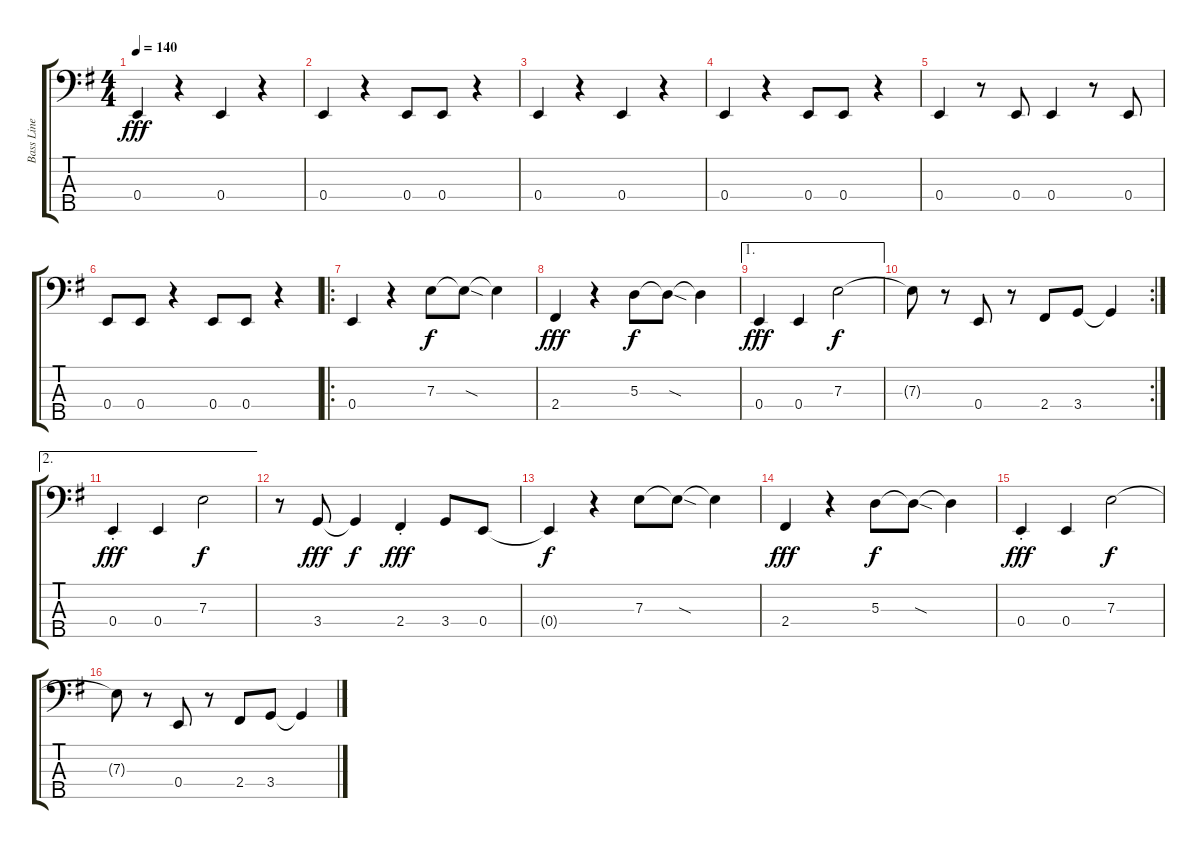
\track ("Bass Line" "Bass Line") {instrument electricbassfinger}
\staff {score tabs}
\tuning (G2 D2 A1 E1 B0) {hide}
\ts (4 4)
\tempo 140
\clef f4
\ks eminor
0.4.4{dy fff} r.4 0.4.4 r.4 |
0.4.4 r.4 0.4.8 0.4.8 r.4 |
0.4.4 r.4 0.4.4 r.4 |
0.4.4 r.4 0.4.8 0.4.8 r.4 |
0.4.4 r.8 0.4.8 0.4.4 r.8 0.4.8 |
0.4.8 0.4.8 r.4 0.4.8 0.4.8 r.4 |
\ro
0.4.4 r.4 7.3.8{dy f} 7.3{sod t}.8 7.3{t}.4 |
2.4.4{dy fff} r.4 5.3.8{dy f} 5.3{sod t}.8 5.3{t}.4 |
\ae 1
0.4{st}.4{dy fff} 0.4.4 7.3.2{dy f} |
\rc 2
7.3{t}.8 r.8 0.4.8 r.8 2.4.8 3.4.8 3.4{t}.4 |
\ae 2
0.4{st}.4{dy fff} 0.4.4 7.3.2{dy f} |
r.8 3.4.8{dy fff} 3.4{t}.4{dy f} 2.4{st}.4{dy fff} 3.4.8 0.4.8 |
0.4{t}.4{dy f} r.4 7.3.8 7.3{sod t}.8 7.3{t}.4 |
2.4.4{dy fff} r.4 5.3.8{dy f} 5.3{sod t}.8 5.3{t}.4 |
0.4{st}.4{dy fff} 0.4.4 7.3.2{dy f} |
7.3{t}.8 r.8 0.4.8 r.8 2.4.8 3.4.8 3.4{t}.4
